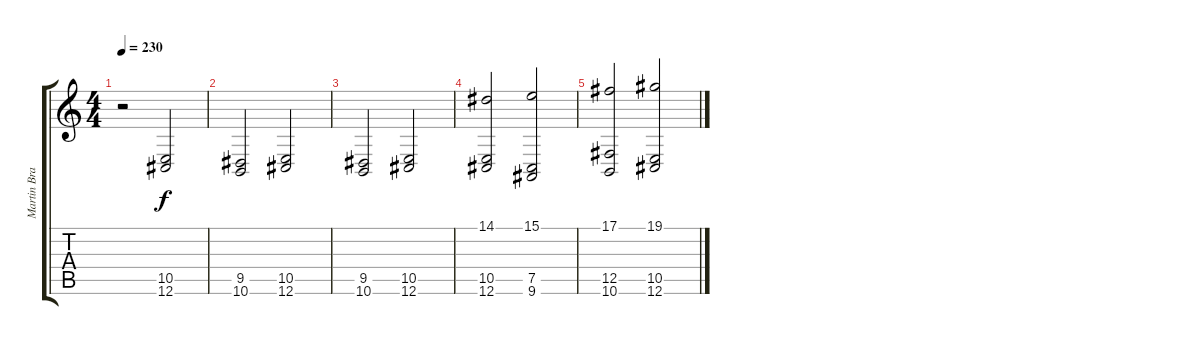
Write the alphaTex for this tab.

\track ("Martin Brandström" "Martin Bra") {instrument synthstrings2}
\staff {score tabs}
\tuning (Db4 Ab3 E3 B2 Gb2 Db2) {hide}
\ts (4 4)
\tempo 230
\clef g2
\ks c
r.2{dy fff} (10.5 12.6).2{dy f instrument synthstrings2} |
(9.5 10.6).2 (10.5 12.6).2 |
(9.5 10.6).2 (10.5 12.6).2 |
(14.1 10.5 12.6).2 (15.1 7.5 9.6).2 |
(17.1 12.5 10.6).2 (19.1 10.5 12.6).2
